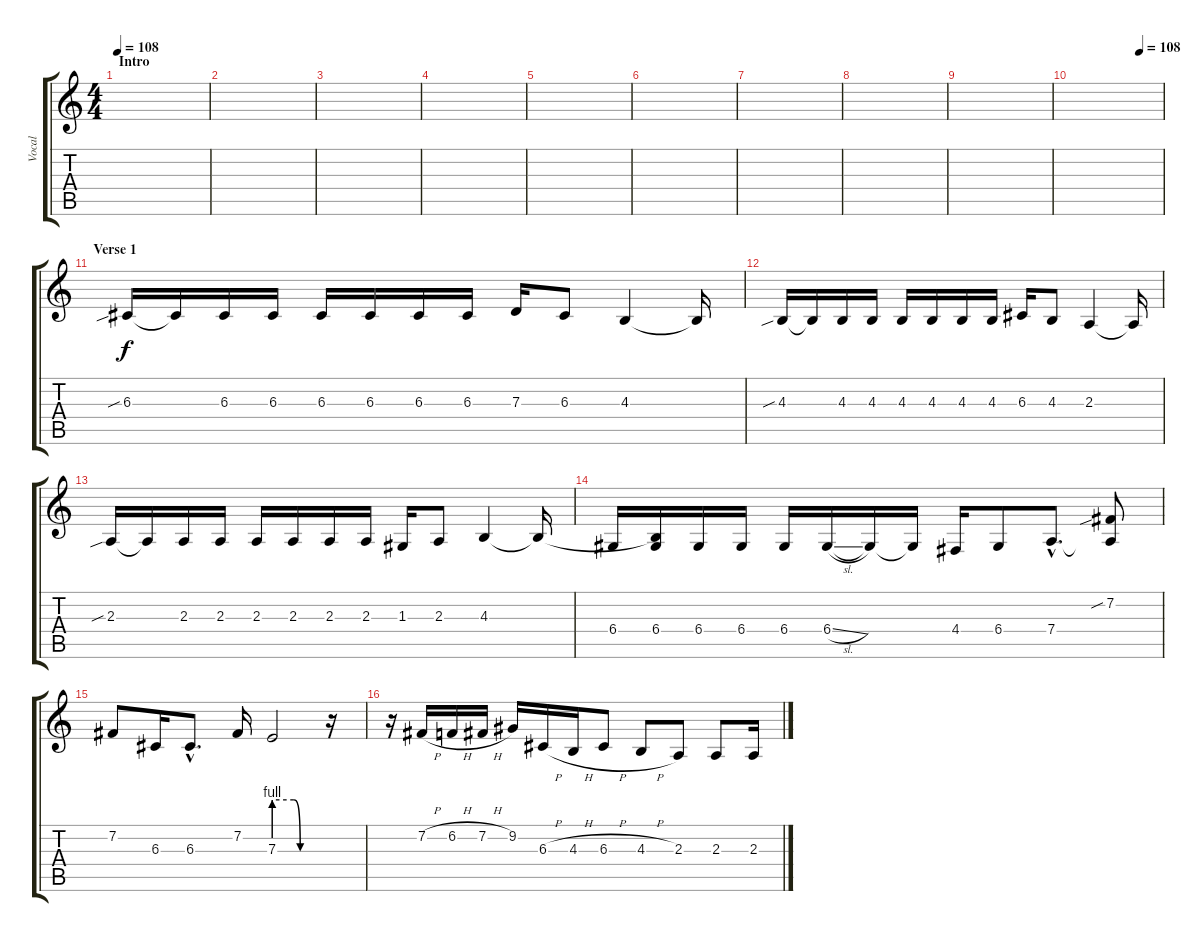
\track ("Vocal" "Vocal") {instrument oboe}
\staff {score tabs}
\tuning (E4 B3 G3 D3 A2 E2) {hide}
\ts (4 4)
\section ("" "Intro")
\tempo 108
\tempo 115
\tempo 108
\clef g2
\ks c
|
|
|
|
|
|
|
|
|
\tempo (108 0.75)
|
\section ("" "Verse 1")
6.3{sib}.16 6.3{t}.16 6.3.16 6.3.16 6.3.16 6.3.16 6.3.16 6.3.16 7.3.16 6.3.8 4.3.4 4.3{t}.16 |
4.3{sib}.16 4.3{t}.16 4.3.16 4.3.16 4.3.16 4.3.16 4.3.16 4.3.16 6.3.16 4.3.8 2.3.4 2.3{t}.16 |
2.3{sib}.16 2.3{t}.16 2.3.16 2.3.16 2.3.16 2.3.16 2.3.16 2.3.16 1.3.16 2.3.8 4.3.4 4.3{t}.16 |
6.4.16 (4.3{t} 6.4).16 6.4.16 6.4.16 6.4.16 6.4{sl}.16 6.4{t}.16 6.4{t}.16 4.4.16 6.4.8 7.4{hac}.8{d} (7.2{sib} 7.4{t}).8 |
7.2.8 6.3.16 6.3{hac}.8{d} 7.2.16 7.3{be (custom 0 4 25 4 33 0 60 0)}.2 r.16 |
r.16 7.2{h}.16 6.2{h}.16 7.2{h}.16 9.2.16 6.3{h}.16 4.3{h}.16 6.3{h}.8 4.3{h}.8 2.3.8 2.3.8 2.3.16
